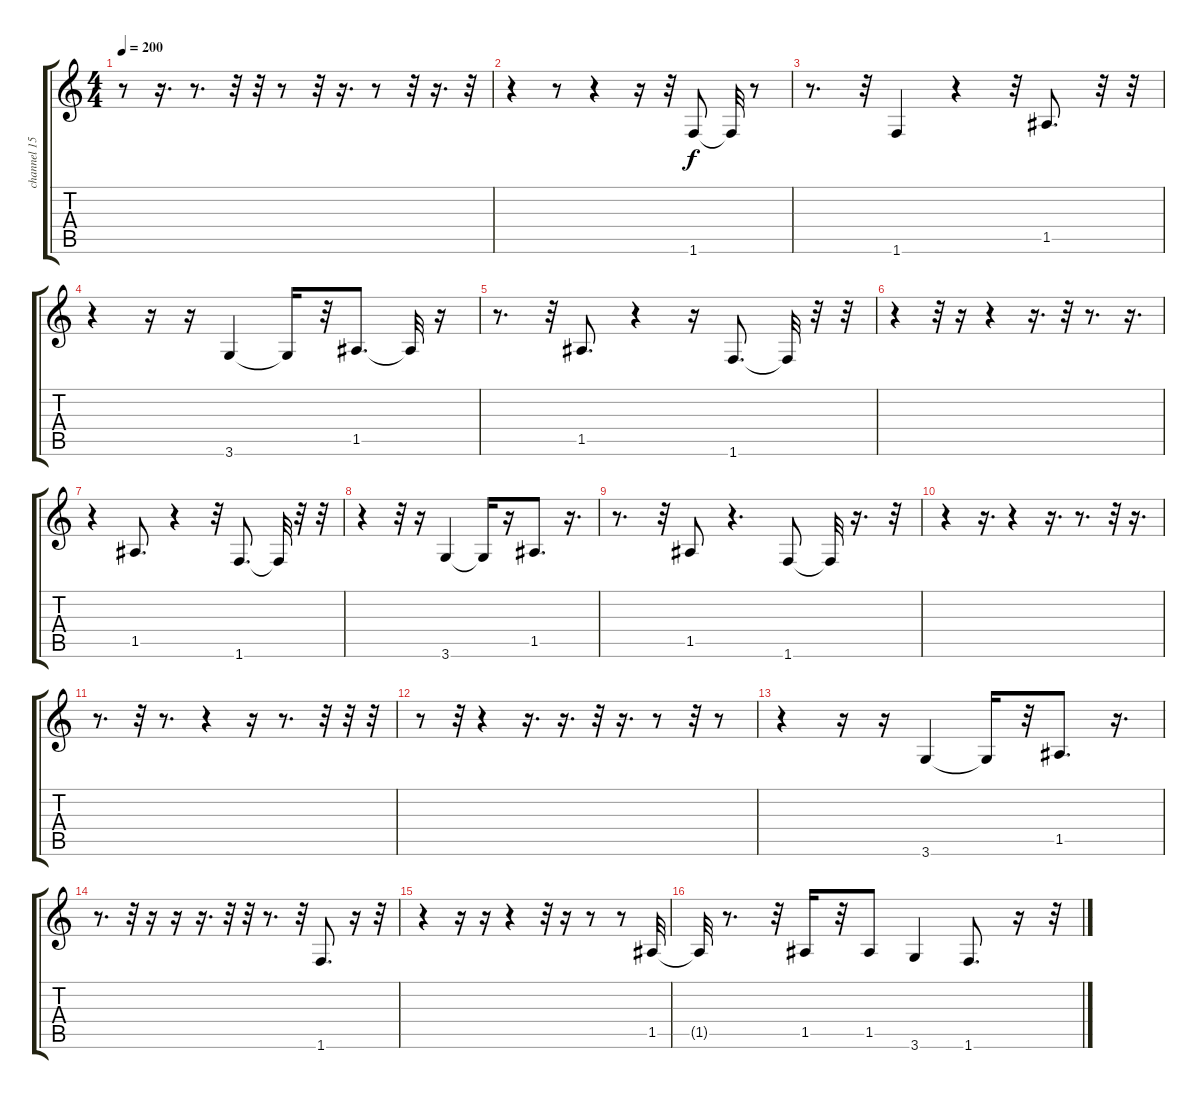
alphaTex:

\track ("channel 15          " "channel 15") {instrument fretlessbass}
\staff {score tabs}
\tuning (E4 B3 G3 D3 A2 E2) {hide}
\ts (4 4)
\tempo 200
\clef g2
\ks c
r.8{dy f} r.16{d} r.8{d} r.32 r.32 r.8 r.32 r.16{d} r.8 r.32 r.16{d} r.32 |
r.4 r.8 r.4 r.16 r.32 1.6.8 1.6{t}.32 r.8 |
r.8{d} r.32 1.6.4 r.4 r.32 1.5.8{d} r.32 r.32 |
r.4 r.16 r.16 3.6.4 3.6{t}.16 r.32 1.5.8{d} 1.5{t}.32 r.16 |
r.8{d} r.32 1.5.8{d} r.4 r.16 1.6.8{d} 1.6{t}.32 r.32 r.32 |
r.4 r.32 r.16 r.4 r.16{d} r.32 r.8{d} r.16{d} |
r.4 1.5.8{d} r.4 r.32 1.6.8{d} 1.6{t}.32 r.32 r.32 |
r.4 r.32 r.16 3.6.4 3.6{t}.16 r.16 1.5.8{d} r.16{d} |
r.8{d} r.32 1.5.8 r.4{d} 1.6.8 1.6{t}.32 r.16{d} r.32 |
r.4 r.16{d} r.4 r.16{d} r.8{d} r.32 r.16{d} |
r.8{d} r.32 r.8{d} r.4 r.16 r.8{d} r.32 r.32 r.32 |
r.8 r.32 r.4 r.16{d} r.16{d} r.32 r.16{d} r.8 r.32 r.8 |
r.4 r.16 r.16 3.6.4 3.6{t}.16 r.32 1.5.8{d} r.16{d} |
r.8{d} r.32 r.16 r.16 r.16{d} r.32 r.32 r.8{d} r.32 1.6.8{d} r.16 r.32 |
r.4 r.16 r.16 r.4 r.32 r.16 r.8 r.8 1.5.32 |
1.5{t}.32 r.8{d} r.32 1.5.16 r.32 1.5.8 3.6.4 1.6.8{d} r.16 r.32
